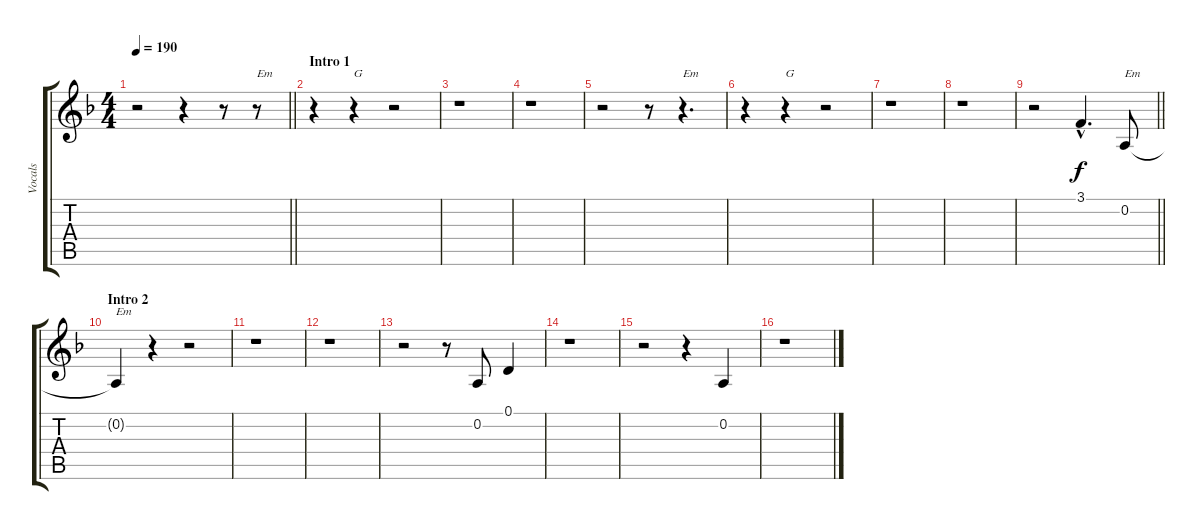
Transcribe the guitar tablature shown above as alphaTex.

\track ("Vocals" "Vocals") {instrument sopranosax}
\staff {score tabs}
\tuning (D4 A3 F3 C3 G2 D2) {hide}
\ts (4 4)
\tempo 190
\clef g2
\barLineRight lightlight
\ks dminor
r.2{dy f instrument sopranosax} r.4 r.8 r.8{txt "Em"} |
\section ("" "Intro 1")
r.4 r.4{txt "G"} r.2 |
r.1 |
r.1 |
r.2 r.8 r.4{d txt "Em"} |
r.4 r.4{txt "G"} r.2 |
r.1 |
r.1 |
\barLineRight lightlight
r.2 3.1{hac}.4{d} 0.2.8{txt "Em"} |
\section ("" "Intro 2")
0.2{t}.4{txt "Em"} r.4 r.2 |
r.1 |
r.1 |
r.2 r.8 0.2.8 0.1.4 |
r.1 |
r.2 r.4 0.2.4 |
r.1
